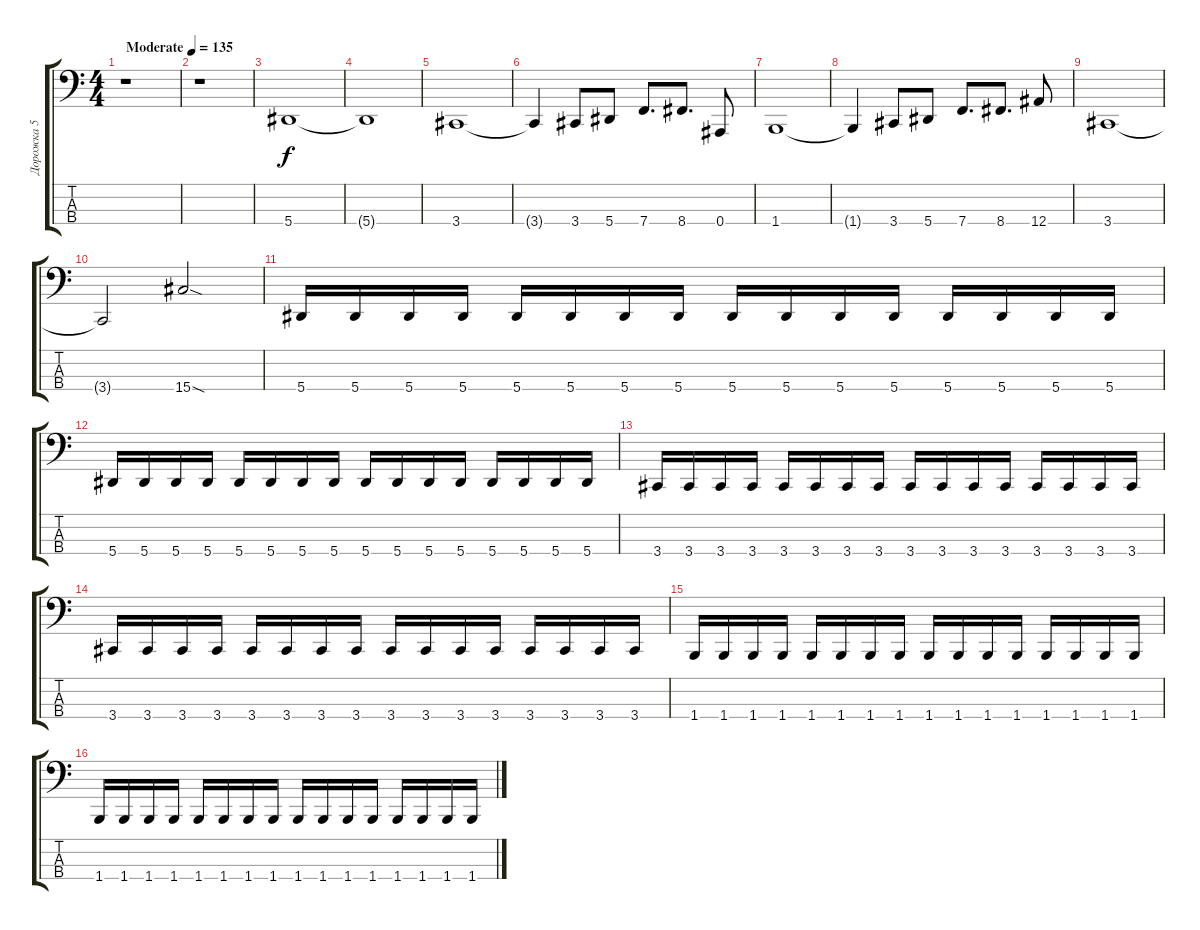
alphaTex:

\track ("Дорожка 5" "Дорожка 5") {instrument electricbasspick}
\staff {score tabs}
\tuning (Eb2 Bb1 F1 Bb0) {hide}
\ts (4 4)
\tempo (135 "Moderate")
\clef f4
\ks c
r.1{dy f instrument electricbasspick} |
r.1 |
5.4.1 |
5.4{t}.1 |
3.4.1 |
3.4{t}.4 3.4.8 5.4.8 7.4.8{d} 8.4.8{d} 0.4.8 |
1.4.1 |
1.4{t}.4 3.4.8 5.4.8 7.4.8{d} 8.4.8{d} 12.4.8 |
3.4.1 |
3.4{t}.2 15.4{sod}.2 |
5.4.16 5.4.16 5.4.16 5.4.16 5.4.16 5.4.16 5.4.16 5.4.16 5.4.16 5.4.16 5.4.16 5.4.16 5.4.16 5.4.16 5.4.16 5.4.16 |
5.4.16 5.4.16 5.4.16 5.4.16 5.4.16 5.4.16 5.4.16 5.4.16 5.4.16 5.4.16 5.4.16 5.4.16 5.4.16 5.4.16 5.4.16 5.4.16 |
3.4.16 3.4.16 3.4.16 3.4.16 3.4.16 3.4.16 3.4.16 3.4.16 3.4.16 3.4.16 3.4.16 3.4.16 3.4.16 3.4.16 3.4.16 3.4.16 |
3.4.16 3.4.16 3.4.16 3.4.16 3.4.16 3.4.16 3.4.16 3.4.16 3.4.16 3.4.16 3.4.16 3.4.16 3.4.16 3.4.16 3.4.16 3.4.16 |
1.4.16 1.4.16 1.4.16 1.4.16 1.4.16 1.4.16 1.4.16 1.4.16 1.4.16 1.4.16 1.4.16 1.4.16 1.4.16 1.4.16 1.4.16 1.4.16 |
1.4.16 1.4.16 1.4.16 1.4.16 1.4.16 1.4.16 1.4.16 1.4.16 1.4.16 1.4.16 1.4.16 1.4.16 1.4.16 1.4.16 1.4.16 1.4.16
